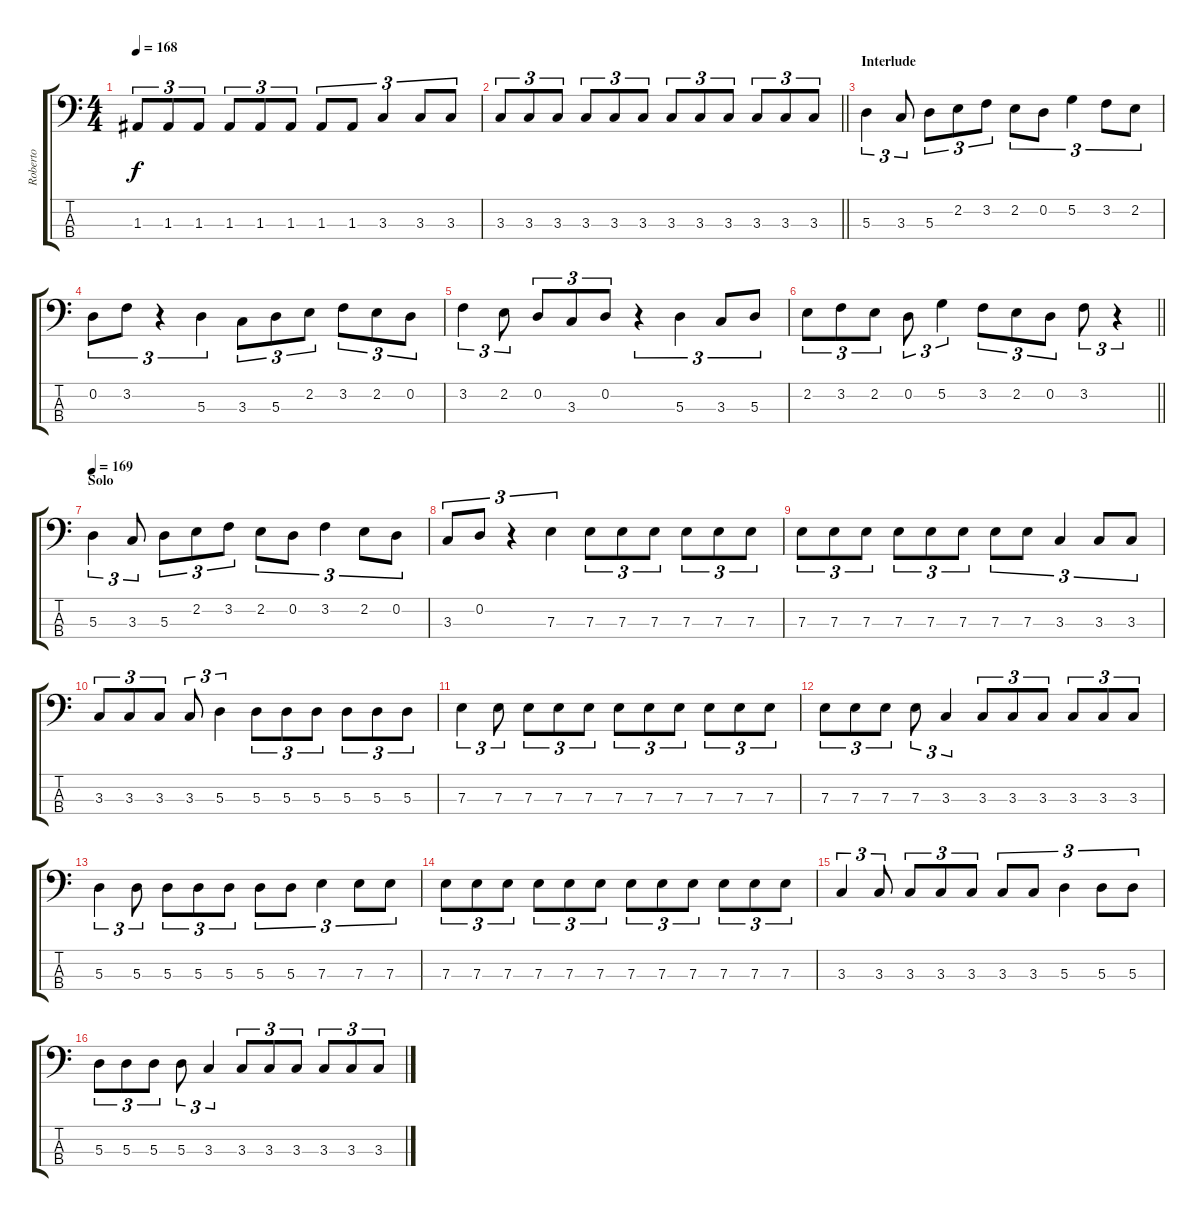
\track ("Roberto" "Roberto") {instrument electricbassfinger}
\staff {score tabs}
\tuning (G2 D2 A1 E1) {hide}
\ts (4 4)
\tempo 168
\clef f4
\ks c
1.3.8{tu (3 2) dy f} 1.3.8{tu (3 2)} 1.3.8{tu (3 2)} 1.3.8{tu (3 2)} 1.3.8{tu (3 2)} 1.3.8{tu (3 2)} 1.3.8{tu (3 2)} 1.3.8{tu (3 2)} 3.3.4{tu (3 2)} 3.3.8{tu (3 2)} 3.3.8{tu (3 2)} |
\barLineRight lightlight
3.3.8{tu (3 2)} 3.3.8{tu (3 2)} 3.3.8{tu (3 2)} 3.3.8{tu (3 2)} 3.3.8{tu (3 2)} 3.3.8{tu (3 2)} 3.3.8{tu (3 2)} 3.3.8{tu (3 2)} 3.3.8{tu (3 2)} 3.3.8{tu (3 2)} 3.3.8{tu (3 2)} 3.3.8{tu (3 2)} |
\section ("" "Interlude")
5.3.4{tu (3 2)} 3.3.8{tu (3 2)} 5.3.8{tu (3 2)} 2.2.8{tu (3 2)} 3.2.8{tu (3 2)} 2.2.8{tu (3 2)} 0.2.8{tu (3 2)} 5.2.4{tu (3 2)} 3.2.8{tu (3 2)} 2.2.8{tu (3 2)} |
0.2.8{tu (3 2)} 3.2.8{tu (3 2)} r.4{tu (3 2)} 5.3.4{tu (3 2)} 3.3.8{tu (3 2)} 5.3.8{tu (3 2)} 2.2.8{tu (3 2)} 3.2.8{tu (3 2)} 2.2.8{tu (3 2)} 0.2.8{tu (3 2)} |
3.2.4{tu (3 2)} 2.2.8{tu (3 2)} 0.2.8{tu (3 2)} 3.3.8{tu (3 2)} 0.2.8{tu (3 2)} r.4{tu (3 2)} 5.3.4{tu (3 2)} 3.3.8{tu (3 2)} 5.3.8{tu (3 2)} |
\barLineRight lightlight
2.2.8{tu (3 2)} 3.2.8{tu (3 2)} 2.2.8{tu (3 2)} 0.2.8{tu (3 2)} 5.2.4{tu (3 2)} 3.2.8{tu (3 2)} 2.2.8{tu (3 2)} 0.2.8{tu (3 2)} 3.2.8{tu (3 2)} r.4{tu (3 2)} |
\section ("" "Solo")
\tempo 169
5.3.4{tu (3 2)} 3.3.8{tu (3 2)} 5.3.8{tu (3 2)} 2.2.8{tu (3 2)} 3.2.8{tu (3 2)} 2.2.8{tu (3 2)} 0.2.8{tu (3 2)} 3.2.4{tu (3 2)} 2.2.8{tu (3 2)} 0.2.8{tu (3 2)} |
3.3.8{tu (3 2)} 0.2.8{tu (3 2)} r.4{tu (3 2)} 7.3.4{tu (3 2)} 7.3.8{tu (3 2)} 7.3.8{tu (3 2)} 7.3.8{tu (3 2)} 7.3.8{tu (3 2)} 7.3.8{tu (3 2)} 7.3.8{tu (3 2)} |
7.3.8{tu (3 2)} 7.3.8{tu (3 2)} 7.3.8{tu (3 2)} 7.3.8{tu (3 2)} 7.3.8{tu (3 2)} 7.3.8{tu (3 2)} 7.3.8{tu (3 2)} 7.3.8{tu (3 2)} 3.3.4{tu (3 2)} 3.3.8{tu (3 2)} 3.3.8{tu (3 2)} |
3.3.8{tu (3 2)} 3.3.8{tu (3 2)} 3.3.8{tu (3 2)} 3.3.8{tu (3 2)} 5.3.4{tu (3 2)} 5.3.8{tu (3 2)} 5.3.8{tu (3 2)} 5.3.8{tu (3 2)} 5.3.8{tu (3 2)} 5.3.8{tu (3 2)} 5.3.8{tu (3 2)} |
7.3.4{tu (3 2)} 7.3.8{tu (3 2)} 7.3.8{tu (3 2)} 7.3.8{tu (3 2)} 7.3.8{tu (3 2)} 7.3.8{tu (3 2)} 7.3.8{tu (3 2)} 7.3.8{tu (3 2)} 7.3.8{tu (3 2)} 7.3.8{tu (3 2)} 7.3.8{tu (3 2)} |
7.3.8{tu (3 2)} 7.3.8{tu (3 2)} 7.3.8{tu (3 2)} 7.3.8{tu (3 2)} 3.3.4{tu (3 2)} 3.3.8{tu (3 2)} 3.3.8{tu (3 2)} 3.3.8{tu (3 2)} 3.3.8{tu (3 2)} 3.3.8{tu (3 2)} 3.3.8{tu (3 2)} |
5.3.4{tu (3 2)} 5.3.8{tu (3 2)} 5.3.8{tu (3 2)} 5.3.8{tu (3 2)} 5.3.8{tu (3 2)} 5.3.8{tu (3 2)} 5.3.8{tu (3 2)} 7.3.4{tu (3 2)} 7.3.8{tu (3 2)} 7.3.8{tu (3 2)} |
7.3.8{tu (3 2)} 7.3.8{tu (3 2)} 7.3.8{tu (3 2)} 7.3.8{tu (3 2)} 7.3.8{tu (3 2)} 7.3.8{tu (3 2)} 7.3.8{tu (3 2)} 7.3.8{tu (3 2)} 7.3.8{tu (3 2)} 7.3.8{tu (3 2)} 7.3.8{tu (3 2)} 7.3.8{tu (3 2)} |
3.3.4{tu (3 2)} 3.3.8{tu (3 2)} 3.3.8{tu (3 2)} 3.3.8{tu (3 2)} 3.3.8{tu (3 2)} 3.3.8{tu (3 2)} 3.3.8{tu (3 2)} 5.3.4{tu (3 2)} 5.3.8{tu (3 2)} 5.3.8{tu (3 2)} |
5.3.8{tu (3 2)} 5.3.8{tu (3 2)} 5.3.8{tu (3 2)} 5.3.8{tu (3 2)} 3.3.4{tu (3 2)} 3.3.8{tu (3 2)} 3.3.8{tu (3 2)} 3.3.8{tu (3 2)} 3.3.8{tu (3 2)} 3.3.8{tu (3 2)} 3.3.8{tu (3 2)}
